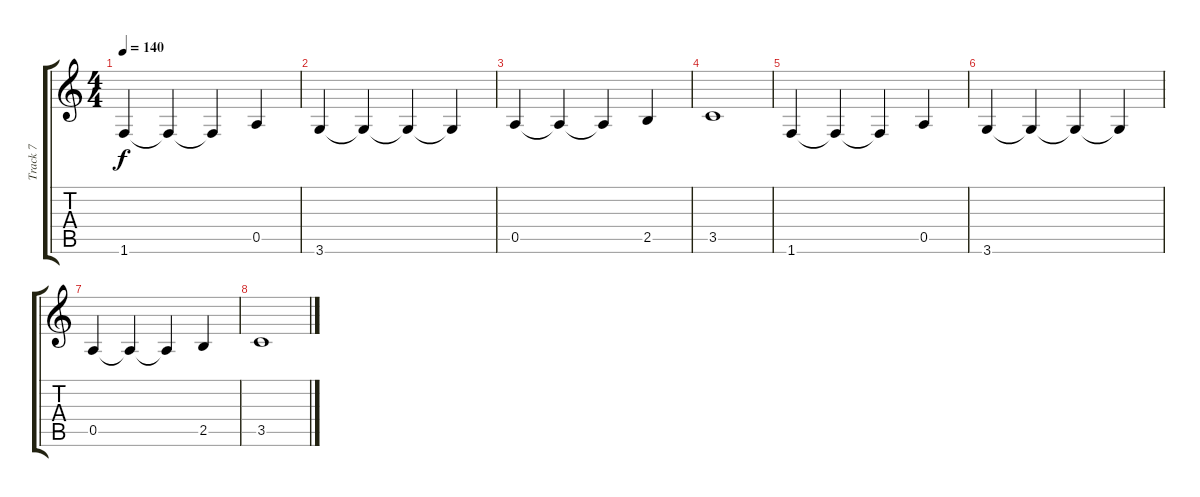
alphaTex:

\track ("Track 7" "Track 7") {instrument fretlessbass}
\staff {score tabs}
\tuning (E4 B3 G3 D3 A2 E2) {hide}
\ts (4 4)
\tempo 140
\clef g2
\ks c
1.6.4{dy f} 1.6{t}.4 1.6{t}.4 0.5.4 |
3.6.4 3.6{t}.4 3.6{t}.4 3.6{t}.4 |
0.5.4 0.5{t}.4 0.5{t}.4 2.5.4 |
3.5.1 |
1.6.4 1.6{t}.4 1.6{t}.4 0.5.4 |
3.6.4 3.6{t}.4 3.6{t}.4 3.6{t}.4 |
0.5.4 0.5{t}.4 0.5{t}.4 2.5.4 |
3.5.1
